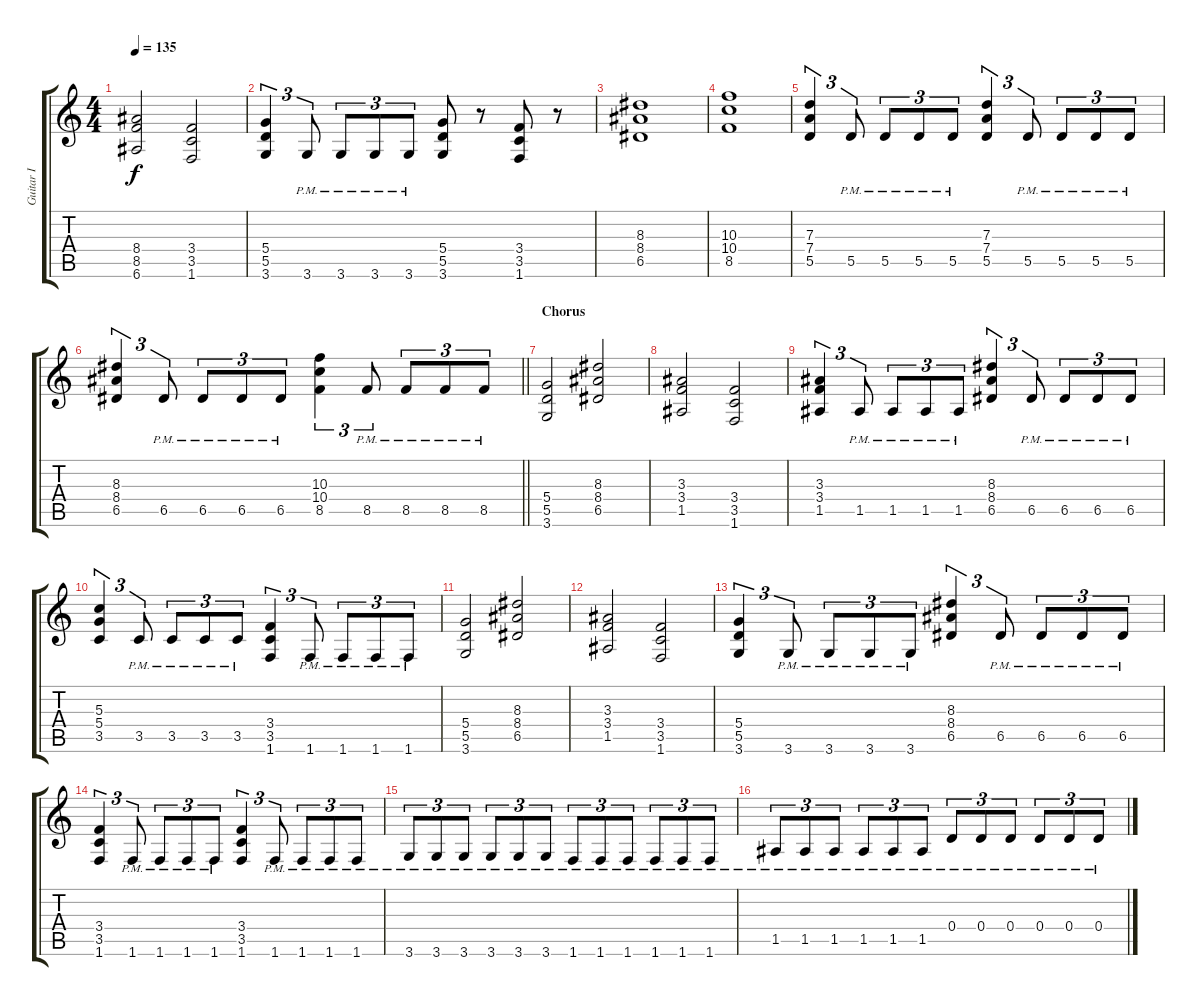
\track ("Guitar I" "Guitar I") {instrument overdrivenguitar}
\staff {score tabs}
\tuning (E4 B3 G3 D3 A2 E2) {hide}
\ts (4 4)
\tempo 135
\clef g2
\ks c
(8.4 8.5 6.6).2{dy f} (3.4 3.5 1.6).2 |
(5.4 5.5 3.6).4{tu (3 2)} 3.6{pm}.8{tu (3 2)} 3.6{pm}.8{tu (3 2)} 3.6{pm}.8{tu (3 2)} 3.6{pm}.8{tu (3 2)} (5.4 5.5 3.6).8 r.8 (3.4 3.5 1.6).8 r.8 |
(8.3 8.4 6.5).1 |
(10.3 10.4 8.5).1 |
(7.3 7.4 5.5).4{tu (3 2)} 5.5{pm}.8{tu (3 2)} 5.5{pm}.8{tu (3 2)} 5.5{pm}.8{tu (3 2)} 5.5{pm}.8{tu (3 2)} (7.3 7.4 5.5).4{tu (3 2)} 5.5{pm}.8{tu (3 2)} 5.5{pm}.8{tu (3 2)} 5.5{pm}.8{tu (3 2)} 5.5{pm}.8{tu (3 2)} |
\barLineRight lightlight
(8.3 8.4 6.5).4{tu (3 2)} 6.5{pm}.8{tu (3 2)} 6.5{pm}.8{tu (3 2)} 6.5{pm}.8{tu (3 2)} 6.5{pm}.8{tu (3 2)} (10.3 10.4 8.5).4{tu (3 2)} 8.5{pm}.8{tu (3 2)} 8.5{pm}.8{tu (3 2)} 8.5{pm}.8{tu (3 2)} 8.5{pm}.8{tu (3 2)} |
\section ("" "Chorus")
(5.4 5.5 3.6).2 (8.3 8.4 6.5).2 |
(3.3 3.4 1.5).2 (3.4 3.5 1.6).2 |
(3.3 3.4 1.5).4{tu (3 2)} 1.5{pm}.8{tu (3 2)} 1.5{pm}.8{tu (3 2)} 1.5{pm}.8{tu (3 2)} 1.5{pm}.8{tu (3 2)} (8.3 8.4 6.5).4{tu (3 2)} 6.5{pm}.8{tu (3 2)} 6.5{pm}.8{tu (3 2)} 6.5{pm}.8{tu (3 2)} 6.5{pm}.8{tu (3 2)} |
(5.3 5.4 3.5).4{tu (3 2)} 3.5{pm}.8{tu (3 2)} 3.5{pm}.8{tu (3 2)} 3.5{pm}.8{tu (3 2)} 3.5{pm}.8{tu (3 2)} (3.4 3.5 1.6).4{tu (3 2)} 1.6{pm}.8{tu (3 2)} 1.6{pm}.8{tu (3 2)} 1.6{pm}.8{tu (3 2)} 1.6{pm}.8{tu (3 2)} |
(5.4 5.5 3.6).2 (8.3 8.4 6.5).2 |
(3.3 3.4 1.5).2 (3.4 3.5 1.6).2 |
(5.4 5.5 3.6).4{tu (3 2)} 3.6{pm}.8{tu (3 2)} 3.6{pm}.8{tu (3 2)} 3.6{pm}.8{tu (3 2)} 3.6{pm}.8{tu (3 2)} (8.3 8.4 6.5).4{tu (3 2)} 6.5{pm}.8{tu (3 2)} 6.5{pm}.8{tu (3 2)} 6.5{pm}.8{tu (3 2)} 6.5{pm}.8{tu (3 2)} |
(3.4 3.5 1.6).4{tu (3 2)} 1.6{pm}.8{tu (3 2)} 1.6{pm}.8{tu (3 2)} 1.6{pm}.8{tu (3 2)} 1.6{pm}.8{tu (3 2)} (3.4 3.5 1.6).4{tu (3 2)} 1.6{pm}.8{tu (3 2)} 1.6{pm}.8{tu (3 2)} 1.6{pm}.8{tu (3 2)} 1.6{pm}.8{tu (3 2)} |
3.6{pm}.8{tu (3 2)} 3.6{pm}.8{tu (3 2)} 3.6{pm}.8{tu (3 2)} 3.6{pm}.8{tu (3 2)} 3.6{pm}.8{tu (3 2)} 3.6{pm}.8{tu (3 2)} 1.6{pm}.8{tu (3 2)} 1.6{pm}.8{tu (3 2)} 1.6{pm}.8{tu (3 2)} 1.6{pm}.8{tu (3 2)} 1.6{pm}.8{tu (3 2)} 1.6{pm}.8{tu (3 2)} |
1.5{pm}.8{tu (3 2)} 1.5{pm}.8{tu (3 2)} 1.5{pm}.8{tu (3 2)} 1.5{pm}.8{tu (3 2)} 1.5{pm}.8{tu (3 2)} 1.5{pm}.8{tu (3 2)} 0.4{pm}.8{tu (3 2)} 0.4{pm}.8{tu (3 2)} 0.4{pm}.8{tu (3 2)} 0.4{pm}.8{tu (3 2)} 0.4{pm}.8{tu (3 2)} 0.4{pm}.8{tu (3 2)}
